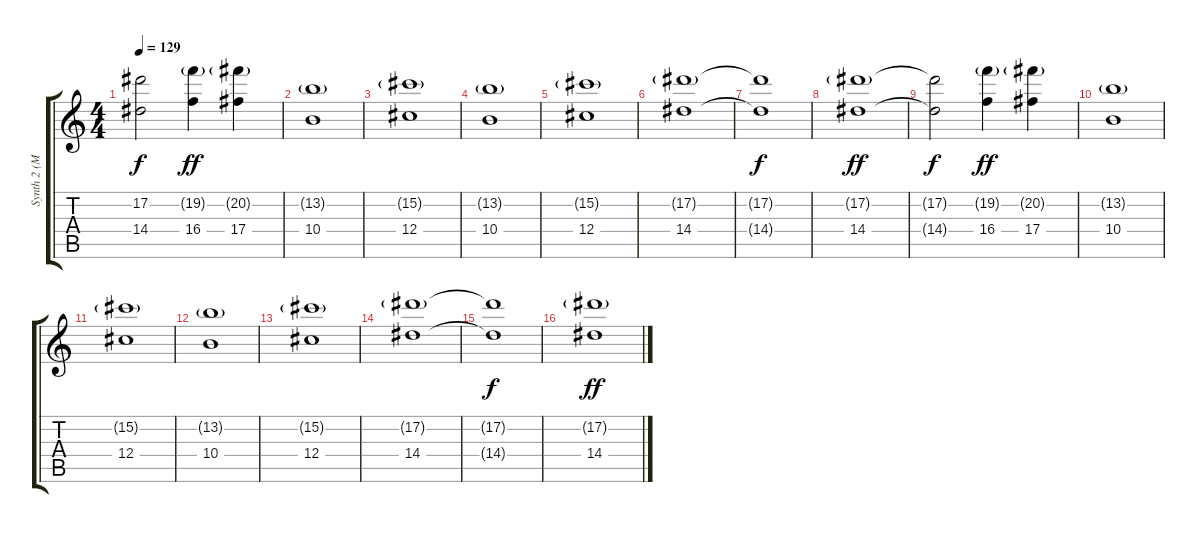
\track ("Synth 2 (Mike)" "Synth 2 (M") {instrument acousticguitarsteel}
\staff {score tabs}
\tuning (Eb4 Bb3 Gb3 Db3 Ab2 Db2) {hide}
\ts (4 4)
\tempo 129
\clef g2
\ks c
(17.2{t} 14.4{t}).2{dy f} (19.2{g} 16.4).4{dy ff} (20.2{g} 17.4).4 |
(13.2{g} 10.4).1 |
(15.2{g} 12.4).1 |
(13.2{g} 10.4).1 |
(15.2{g} 12.4).1 |
(17.2{g} 14.4).1{volume 9} |
(17.2{t} 14.4{t}).1{dy f} |
(17.2{g} 14.4).1{dy ff} |
(17.2{t} 14.4{t}).2{dy f} (19.2{g} 16.4).4{dy ff} (20.2{g} 17.4).4 |
(13.2{g} 10.4).1 |
(15.2{g} 12.4).1 |
(13.2{g} 10.4).1 |
(15.2{g} 12.4).1 |
(17.2{g} 14.4).1 |
(17.2{t} 14.4{t}).1{dy f} |
(17.2{g} 14.4).1{dy ff volume 12}
